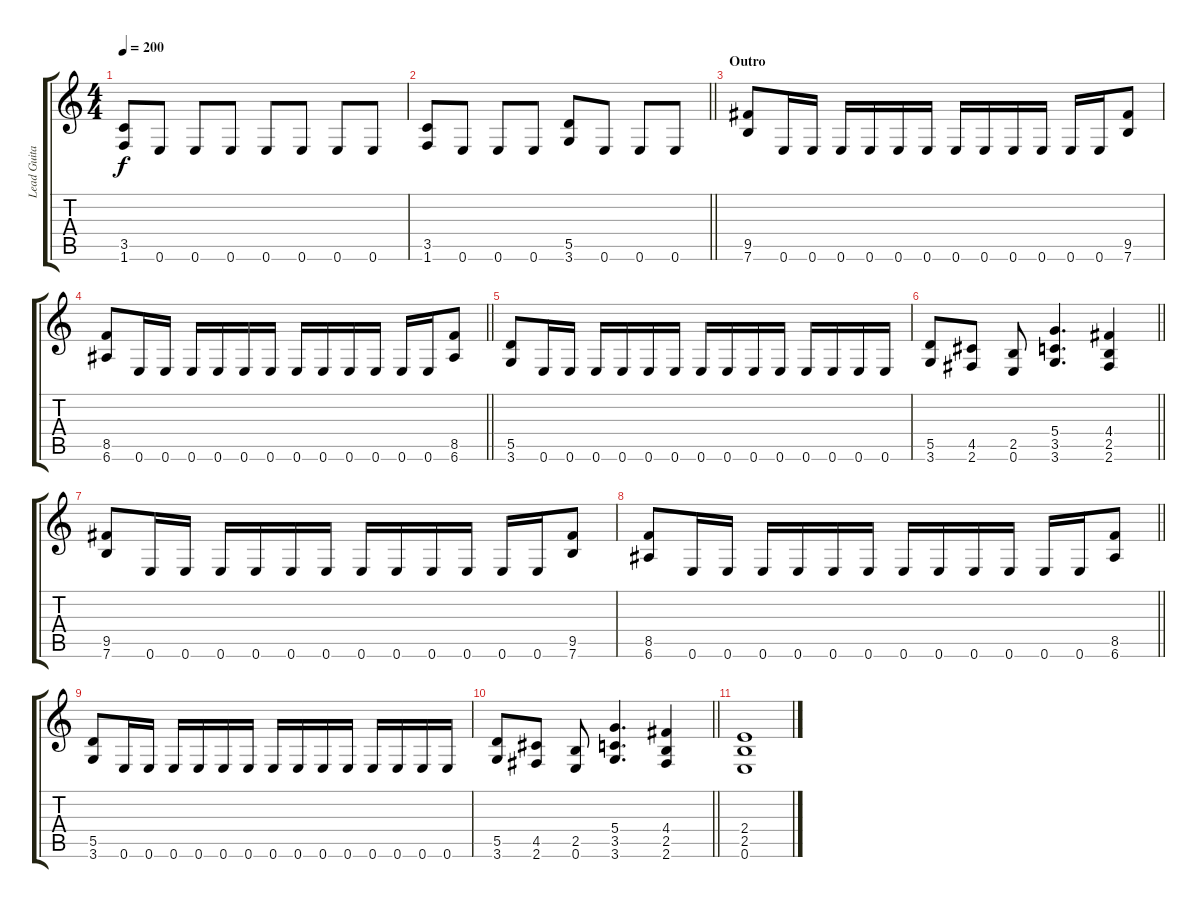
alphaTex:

\track ("Lead Guitar- Distortion" "Lead Guita") {instrument distortionguitar}
\staff {score tabs}
\tuning (E4 B3 G3 D3 A2 E2) {hide}
\ts (4 4)
\tempo 200
\clef g2
\ks c
(3.5 1.6).8{dy f} 0.6.8 0.6.8 0.6.8 0.6.8 0.6.8 0.6.8 0.6.8 |
\barLineRight lightlight
(3.5 1.6).8 0.6.8 0.6.8 0.6.8 (5.5 3.6).8 0.6.8 0.6.8 0.6.8 |
\section ("" "Outro")
(9.5 7.6).8 0.6.16 0.6.16 0.6.16 0.6.16 0.6.16 0.6.16 0.6.16 0.6.16 0.6.16 0.6.16 0.6.16 0.6.16 (9.5 7.6).8 |
\barLineRight lightlight
(8.5 6.6).8 0.6.16 0.6.16 0.6.16 0.6.16 0.6.16 0.6.16 0.6.16 0.6.16 0.6.16 0.6.16 0.6.16 0.6.16 (8.5 6.6).8 |
(5.5 3.6).8 0.6.16 0.6.16 0.6.16 0.6.16 0.6.16 0.6.16 0.6.16 0.6.16 0.6.16 0.6.16 0.6.16 0.6.16 0.6.16 0.6.16 |
\barLineRight lightlight
(5.5 3.6).8 (4.5 2.6).8 (2.5 0.6).8 (5.4 3.5 3.6).4{d} (4.4 2.5 2.6).4 |
(9.5 7.6).8 0.6.16 0.6.16 0.6.16 0.6.16 0.6.16 0.6.16 0.6.16 0.6.16 0.6.16 0.6.16 0.6.16 0.6.16 (9.5 7.6).8 |
\barLineRight lightlight
(8.5 6.6).8 0.6.16 0.6.16 0.6.16 0.6.16 0.6.16 0.6.16 0.6.16 0.6.16 0.6.16 0.6.16 0.6.16 0.6.16 (8.5 6.6).8 |
(5.5 3.6).8 0.6.16 0.6.16 0.6.16 0.6.16 0.6.16 0.6.16 0.6.16 0.6.16 0.6.16 0.6.16 0.6.16 0.6.16 0.6.16 0.6.16 |
\barLineRight lightlight
(5.5 3.6).8 (4.5 2.6).8 (2.5 0.6).8 (5.4 3.5 3.6).4{d} (4.4 2.5 2.6).4 |
(2.4 2.5 0.6).1
